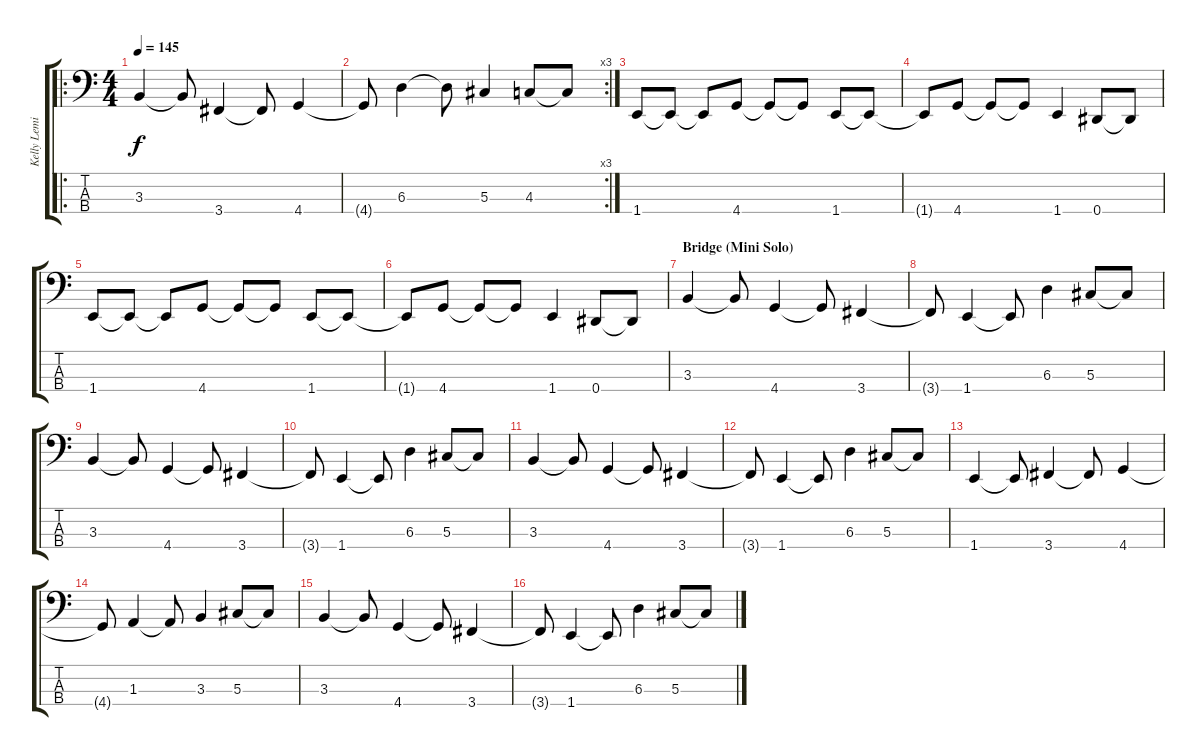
\track ("Kelly Lemieux" "Kelly Lemi") {instrument electricbassfinger}
\staff {score tabs}
\tuning (Gb2 Db2 Ab1 Eb1) {hide}
\ro
\ts (4 4)
\tempo 145
\clef f4
\ks c
3.3.4{dy f} 3.3{t}.8 3.4.4 3.4{t}.8 4.4.4 |
\rc 3
4.4{t}.8 6.3.4 6.3{t}.8 5.3.4 4.3.8 4.3{t}.8 |
1.4.8 1.4{t}.8 1.4{t}.8 4.4.8 4.4{t}.8 4.4{t}.8 1.4.8 1.4{t}.8 |
1.4{t}.8 4.4.8 4.4{t}.8 4.4{t}.8 1.4.4 0.4.8 0.4{t}.8 |
1.4.8 1.4{t}.8 1.4{t}.8 4.4.8 4.4{t}.8 4.4{t}.8 1.4.8 1.4{t}.8 |
1.4{t}.8 4.4.8 4.4{t}.8 4.4{t}.8 1.4.4 0.4.8 0.4{t}.8 |
\section ("" "Bridge (Mini Solo)")
3.3.4 3.3{t}.8 4.4.4 4.4{t}.8 3.4.4 |
3.4{t}.8 1.4.4 1.4{t}.8 6.3.4 5.3.8 5.3{t}.8 |
3.3.4 3.3{t}.8 4.4.4 4.4{t}.8 3.4.4 |
3.4{t}.8 1.4.4 1.4{t}.8 6.3.4 5.3.8 5.3{t}.8 |
3.3.4 3.3{t}.8 4.4.4 4.4{t}.8 3.4.4 |
3.4{t}.8 1.4.4 1.4{t}.8 6.3.4 5.3.8 5.3{t}.8 |
1.4.4 1.4{t}.8 3.4.4 3.4{t}.8 4.4.4 |
4.4{t}.8 1.3.4 1.3{t}.8 3.3.4 5.3.8 5.3{t}.8 |
3.3.4 3.3{t}.8 4.4.4 4.4{t}.8 3.4.4 |
3.4{t}.8 1.4.4 1.4{t}.8 6.3.4 5.3.8 5.3{t}.8
